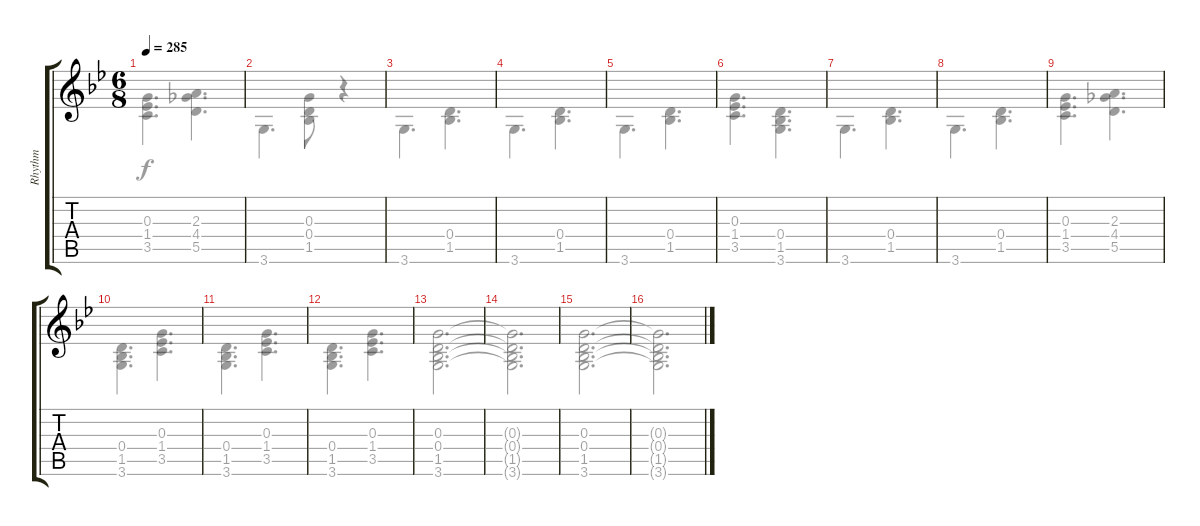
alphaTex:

\track ("Rhythm" "Rhythm") {instrument acousticguitarnylon}
\staff {score tabs}
\tuning (E4 B3 G3 D3 A2 E2) {hide}
\voice
\ts (6 8)
\tempo 285
\clef g2
\ks gminor
|
|
|
|
|
|
|
|
|
|
|
|
|
|
|
\voice
\clef g2
\ks gminor
(0.3 1.4 3.5).4{d dy f} (2.3 4.4 5.5).4{d} |
3.6.4{d} (0.3 0.4 1.5).8 r.4 |
3.6.4{d} (0.4 1.5).4{d} |
3.6.4{d} (0.4 1.5).4{d} |
3.6.4{d} (0.4 1.5).4{d} |
(0.3 1.4 3.5).4{d} (0.4 1.5 3.6).4{d} |
3.6.4{d} (0.4 1.5).4{d} |
3.6.4{d} (0.4 1.5).4{d} |
(0.3 1.4 3.5).4{d} (2.3 4.4 5.5).4{d} |
(0.4 1.5 3.6).4{d} (0.3 1.4 3.5).4{d} |
(0.4 1.5 3.6).4{d} (0.3 1.4 3.5).4{d} |
(0.4 1.5 3.6).4{d} (0.3 1.4 3.5).4{d} |
(0.3 0.4 1.5 3.6).2{d} |
(0.3{t} 0.4{t} 1.5{t} 3.6{t}).2{d} |
(0.3 0.4 1.5 3.6).2{d} |
(0.3{t} 0.4{t} 1.5{t} 3.6{t}).2{d}
